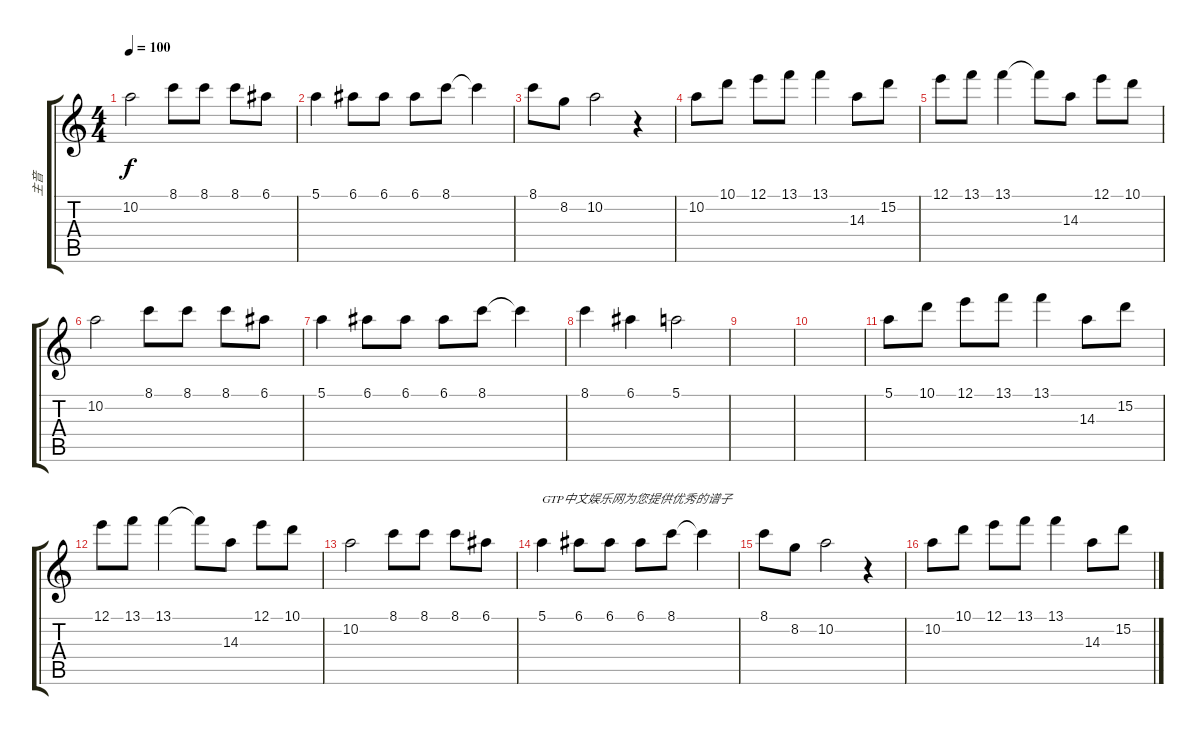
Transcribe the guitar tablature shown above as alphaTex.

\track ("主音" "主音") {instrument electricguitarjazz}
\staff {score tabs}
\tuning (E4 B3 G3 D3 A2 E2) {hide}
\ts (4 4)
\tempo 100
\clef g2
\ks c
10.2.2{txt " " dy f} 8.1.8 8.1.8 8.1.8 6.1.8 |
5.1.4 6.1.8 6.1.8 6.1.8 8.1.8 8.1{t}.4 |
8.1.8 8.2.8 10.2.2 r.4 |
10.2.8 10.1.8 12.1.8 13.1.8 13.1.4 14.3.8 15.2.8 |
12.1.8 13.1.8 13.1.4 13.1{t}.8 14.3.8 12.1.8 10.1.8 |
10.2.2 8.1.8 8.1.8 8.1.8 6.1.8 |
5.1.4 6.1.8 6.1.8 6.1.8 8.1.8 8.1{t}.4 |
8.1.4 6.1.4 5.1.2 |
|
|
5.1.8 10.1.8 12.1.8 13.1.8 13.1.4 14.3.8 15.2.8 |
12.1.8 13.1.8 13.1.4 13.1{t}.8 14.3.8 12.1.8 10.1.8 |
10.2.2 8.1.8 8.1.8 8.1.8 6.1.8 |
5.1.4{txt "GTP中文娱乐网为您提供优秀的谱子"} 6.1.8 6.1.8 6.1.8 8.1.8 8.1{t}.4 |
8.1.8 8.2.8 10.2.2 r.4 |
10.2.8 10.1.8 12.1.8 13.1.8 13.1.4 14.3.8 15.2.8
